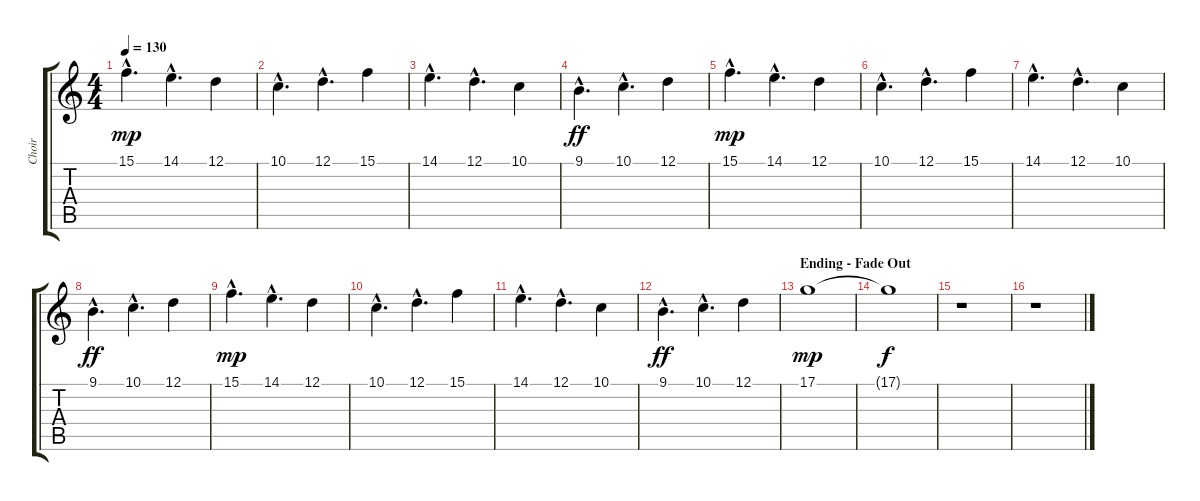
\track ("Choir" "Choir") {instrument choiraahs}
\staff {score tabs}
\tuning (D4 A3 F3 C3 G2 D2) {hide}
\ts (4 4)
\tempo 130
\clef g2
\ks c
15.1{hac}.4{d dy mp} 14.1{hac}.4{d} 12.1.4 |
10.1{hac}.4{d} 12.1{hac}.4{d} 15.1.4 |
14.1{hac}.4{d} 12.1{hac}.4{d} 10.1.4 |
9.1{hac}.4{d dy ff} 10.1{hac}.4{d} 12.1.4 |
15.1{hac}.4{d dy mp} 14.1{hac}.4{d} 12.1.4 |
10.1{hac}.4{d} 12.1{hac}.4{d} 15.1.4 |
14.1{hac}.4{d} 12.1{hac}.4{d} 10.1.4 |
9.1{hac}.4{d dy ff} 10.1{hac}.4{d} 12.1.4 |
15.1{hac}.4{d dy mp} 14.1{hac}.4{d} 12.1.4 |
10.1{hac}.4{d} 12.1{hac}.4{d} 15.1.4 |
14.1{hac}.4{d} 12.1{hac}.4{d} 10.1.4 |
9.1{hac}.4{d dy ff} 10.1{hac}.4{d} 12.1.4 |
\section ("" "Ending - Fade Out")
17.1.1{dy mp} |
17.1{t}.1{dy f} |
r.1 |
r.1
